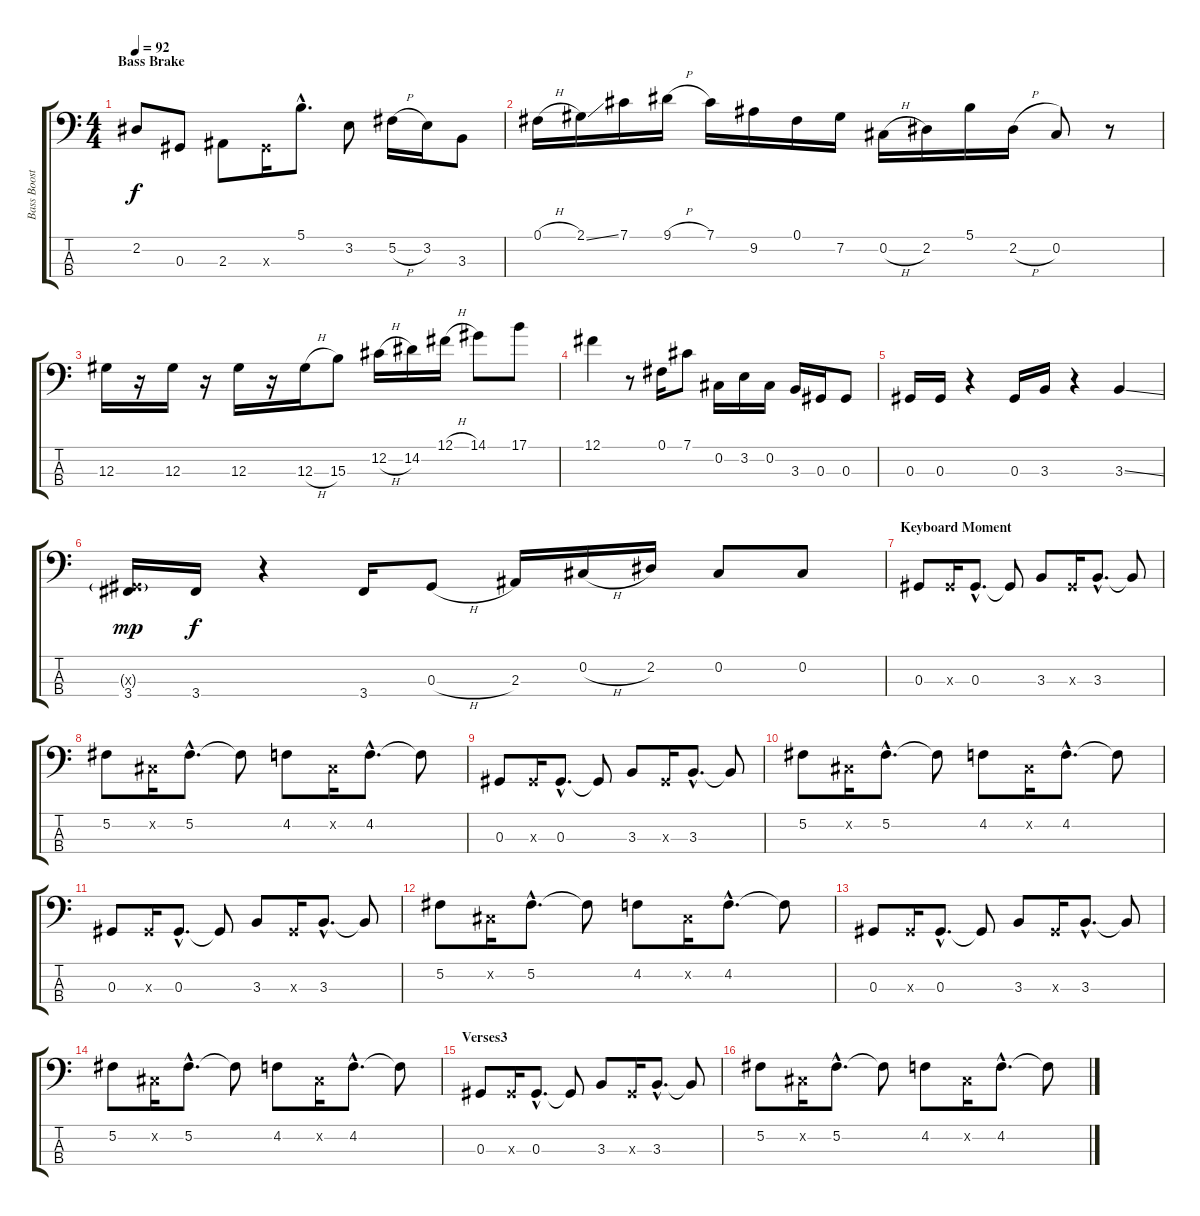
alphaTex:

\track ("Bass Booster" "Bass Boost") {instrument electricbasspick}
\staff {score tabs}
\tuning (Gb2 Db2 Ab1 Eb1) {hide}
\ts (4 4)
\section ("" "Bass Brake")
\tempo 92
\clef f4
\ks c
2.2.8{dy f volume 16} 0.3.8 2.3.8 0.3{x}.16 5.1{hac}.8{d} 3.2.8 5.2{h}.16 3.2.16 3.3.8 |
0.1{h}.16 2.1{ss}.16 7.1.16 9.1{h}.16 7.1.16 9.2.16 0.1.16 7.2.16 0.2{h}.16 2.2.16 5.1.16 2.2{h}.16 0.2.8 r.8 |
12.3.16 r.16 12.3.16 r.16 12.3.16 r.16 12.3{h}.16 15.3.8 12.2{h}.16 14.2.16 12.1{h}.16 14.1.8 17.1.8 |
12.1.4 r.8 0.1.16 7.1.8 0.2.16 3.2.16 0.2.16 3.3.16 0.3.16 0.3.8 |
0.3.16 0.3.16 r.4 0.3.16 3.3.16 r.4 3.3{ss}.4 |
(0.3{g x} 3.4).16{dy mp} 3.4.16{dy f} r.4 3.4.16 0.3{h}.8 2.3.16 0.2{h}.16 2.2.16 0.2.8 0.2.8 |
\section ("" "Keyboard Moment")
0.3.8{volume 14} 0.3{x}.16 0.3{hac}.8{d} 0.3{t}.8 3.3.8 0.3{x}.16 3.3{hac}.8{d} 3.3{t}.8 |
5.2.8 0.2{x}.16 5.2{hac}.8{d} 5.2{t}.8 4.2.8 0.2{x}.16 4.2{hac}.8{d} 4.2{t}.8 |
0.3.8 0.3{x}.16 0.3{hac}.8{d} 0.3{t}.8 3.3.8 0.3{x}.16 3.3{hac}.8{d} 3.3{t}.8 |
5.2.8 0.2{x}.16 5.2{hac}.8{d} 5.2{t}.8 4.2.8 0.2{x}.16 4.2{hac}.8{d} 4.2{t}.8 |
0.3.8 0.3{x}.16 0.3{hac}.8{d} 0.3{t}.8 3.3.8 0.3{x}.16 3.3{hac}.8{d} 3.3{t}.8 |
5.2.8 0.2{x}.16 5.2{hac}.8{d} 5.2{t}.8 4.2.8 0.2{x}.16 4.2{hac}.8{d} 4.2{t}.8 |
0.3.8 0.3{x}.16 0.3{hac}.8{d} 0.3{t}.8 3.3.8 0.3{x}.16 3.3{hac}.8{d} 3.3{t}.8 |
5.2.8 0.2{x}.16 5.2{hac}.8{d} 5.2{t}.8 4.2.8 0.2{x}.16 4.2{hac}.8{d} 4.2{t}.8 |
\section ("" "Verses3")
0.3.8 0.3{x}.16 0.3{hac}.8{d} 0.3{t}.8 3.3.8 0.3{x}.16 3.3{hac}.8{d} 3.3{t}.8 |
5.2.8 0.2{x}.16 5.2{hac}.8{d} 5.2{t}.8 4.2.8 0.2{x}.16 4.2{hac}.8{d} 4.2{t}.8
